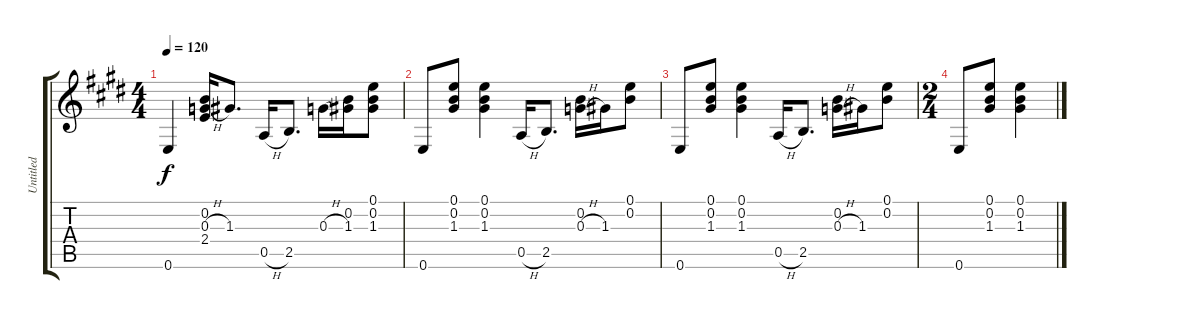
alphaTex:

\track ("Untitled" "Untitled") {instrument acousticguitarnylon}
\staff {score tabs}
\tuning (E4 B3 G3 D3 A2 E2) {hide}
\ts (4 4)
\tempo 120
\clef g2
\ks c#minor
0.6.4{dy f} (0.2 0.3{h} 2.4).16 1.3.8{d} 0.5{h}.16 2.5.8{d} 0.3{h}.16 (0.2 1.3).16 (0.1 0.2 1.3).8 |
0.6.8 (0.1 0.2 1.3).8 (0.1 0.2 1.3).4 0.5{h}.16 2.5.8{d} (0.2 0.3{h}).16 1.3.16 (0.1 0.2).8 |
0.6.8 (0.1 0.2 1.3).8 (0.1 0.2 1.3).4 0.5{h}.16 2.5.8{d} (0.2 0.3{h}).16 1.3.16 (0.1 0.2).8 |
\ts (2 4)
0.6.8 (0.1 0.2 1.3).8 (0.1 0.2 1.3).4
